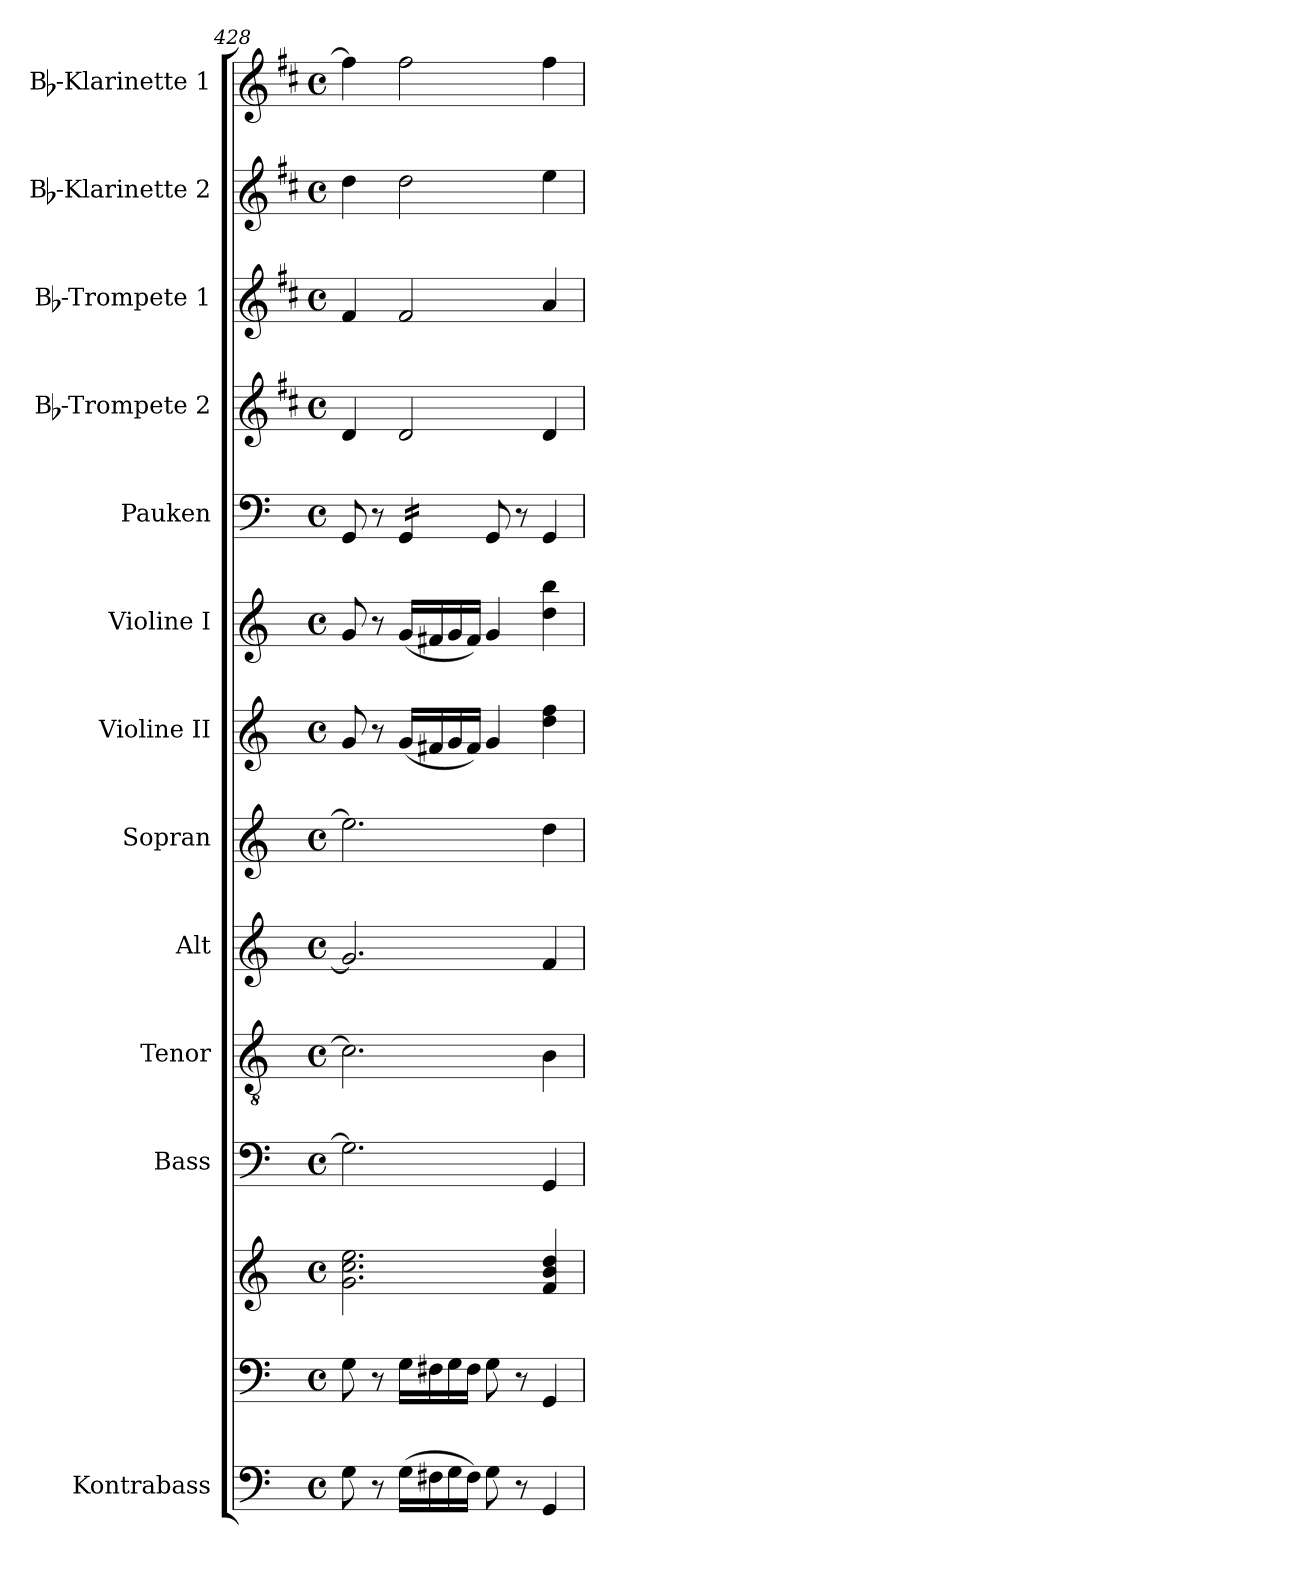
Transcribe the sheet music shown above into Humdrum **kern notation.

**kern	**kern	**kern	**kern	**kern	**kern	**kern	**kern	**kern	**kern	**kern	**kern	**kern	**kern
*part13	*part12	*part12	*part11	*part10	*part9	*part8	*part7	*part6	*part5	*part4	*part3	*part2	*part1
*staff14	*staff13	*staff12	*staff11	*staff10	*staff9	*staff8	*staff7	*staff6	*staff5	*staff4	*staff3	*staff2	*staff1
*I"Kontrabass	*	*	*I"Bass	*I"Tenor	*I"Alt	*I"Sopran	*I"Violine II	*I"Violine I	*I"Pauken	*I"Bb-Trompete 2	*I"Bb-Trompete 1	*I"Bb-Klarinette 2	*I"Bb-Klarinette 1
*I'Kb.	*	*	*I'B.	*I'T.	*I'A.	*I'S.	*I'Vl. II	*I'Vl. I	*I'Pk.	*I'Bb Trp. 2	*I'Bb Trp. 1	*I'Bb Kl. 2	*I'Bb Kl. 1
*clefF4	*clefF4	*clefG2	*clefF4	*clefGv2	*clefG2	*clefG2	*clefG2	*clefG2	*clefF4	*clefG2	*clefG2	*clefG2	*clefG2
*ITrd7c12	*	*	*	*	*	*	*	*	*	*ITrd1c2	*ITrd1c2	*ITrd1c2	*ITrd1c2
*k[]	*k[]	*k[]	*k[]	*k[]	*k[]	*k[]	*k[]	*k[]	*k[]	*k[]	*k[]	*k[]	*k[]
*C:	*C:	*C:	*C:	*C:	*C:	*C:	*C:	*C:	*C:	*C:	*C:	*C:	*C:
*M4/4	*M4/4	*M4/4	*M4/4	*M4/4	*M4/4	*M4/4	*M4/4	*M4/4	*M4/4	*M4/4	*M4/4	*M4/4	*M4/4
*met(c)	*met(c)	*met(c)	*met(c)	*met(c)	*met(c)	*met(c)	*met(c)	*met(c)	*met(c)	*met(c)	*met(c)	*met(c)	*met(c)
=428	=428	=428	=428	=428	=428	=428	=428	=428	=428	=428	=428	=428	=428
8GG\	8G\	2.g\ 2.cc\ 2.ee\	2.G\]	2.c\]	2.g/]	2.ee\]	8g/	8g/	8GG/	4c/	4e/	4cc\	4ee\]
8r	8r	.	.	.	.	.	8r	8r	8r	.	.	.	.
*	*	*	*	*	*	*	*	*	*tremolo	*	*	*	*
(>16GG\LL	16G\LL	.	.	.	.	.	(<16g/LL	(<16g/LL	16GG/LL	2c/	2e/	2cc\	2ee\
16FF#X\	16F#X\	.	.	.	.	.	16f#X/	16f#X/	16GG/	.	.	.	.
16GG\	16G\	.	.	.	.	.	16g/	16g/	16GG/	.	.	.	.
16FF#\JJ)	16F#\JJ	.	.	.	.	.	16f#/JJ)	16f#/JJ)	16GG/JJ	.	.	.	.
*	*	*	*	*	*	*	*	*	*Xtremolo	*	*	*	*
8GG\	8G\	.	.	.	.	.	4g/	4g/	8GG/	.	.	.	.
8r	8r	.	.	.	.	.	.	.	8r	.	.	.	.
4GGG/	4GG/	4f/ 4b/ 4dd/	4GG/	4B\	4f/	4dd\	4dd\ 4ff\	4dd\ 4bb\	4GG/	4c/	4g/	4dd\	4ee\
=	=	=	=	=	=	=	=	=	=	=	=	=	=
*-	*-	*-	*-	*-	*-	*-	*-	*-	*-	*-	*-	*-	*-
